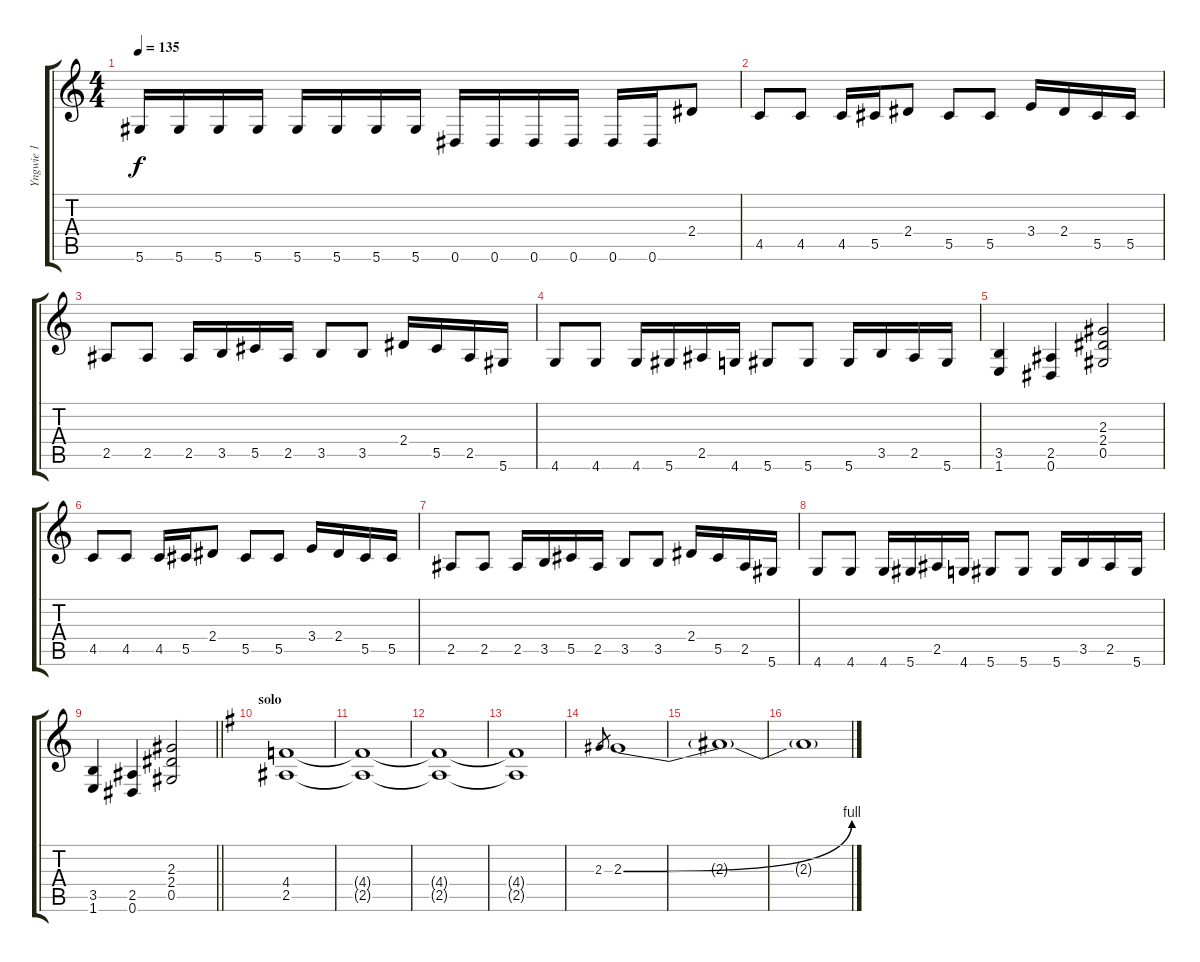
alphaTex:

\track ("Yngwie 1" "Yngwie 1") {instrument overdrivenguitar}
\staff {score tabs}
\tuning (Eb4 Bb3 Gb3 Db3 Ab2 Eb2) {hide}
\ts (4 4)
\tempo 135
\clef g2
\ks aminor
5.6.16{dy f} 5.6.16 5.6.16 5.6.16 5.6.16 5.6.16 5.6.16 5.6.16 0.6.16 0.6.16 0.6.16 0.6.16 0.6.16 0.6.16 2.4.8 |
4.5.8 4.5.8 4.5.16 5.5.16 2.4.8 5.5.8 5.5.8 3.4.16 2.4.16 5.5.16 5.5.16 |
2.5.8 2.5.8 2.5.16 3.5.16 5.5.16 2.5.16 3.5.8 3.5.8 2.4.16 5.5.16 2.5.16 5.6.16 |
4.6.8 4.6.8 4.6.16 5.6.16 2.5.16 4.6.16 5.6.8 5.6.8 5.6.16 3.5.16 2.5.16 5.6.16 |
(3.5 1.6).4 (2.5 0.6).4 (2.3 2.4 0.5).2 |
4.5.8 4.5.8 4.5.16 5.5.16 2.4.8 5.5.8 5.5.8 3.4.16 2.4.16 5.5.16 5.5.16 |
2.5.8 2.5.8 2.5.16 3.5.16 5.5.16 2.5.16 3.5.8 3.5.8 2.4.16 5.5.16 2.5.16 5.6.16 |
4.6.8 4.6.8 4.6.16 5.6.16 2.5.16 4.6.16 5.6.8 5.6.8 5.6.16 3.5.16 2.5.16 5.6.16 |
\barLineRight lightlight
(3.5 1.6).4 (2.5 0.6).4 (2.3 2.4 0.5).2 |
\section ("" "solo")
\ks eminor
(4.4 2.5).1 |
(4.4{t} 2.5{t}).1 |
(4.4{t} 2.5{t}).1 |
(4.4{t} 2.5{t}).1 |
2.3.8{gr} 2.3{be (bend 0 0 60 4)}.1 |
2.3{t}.1 |
2.3{t}.1
